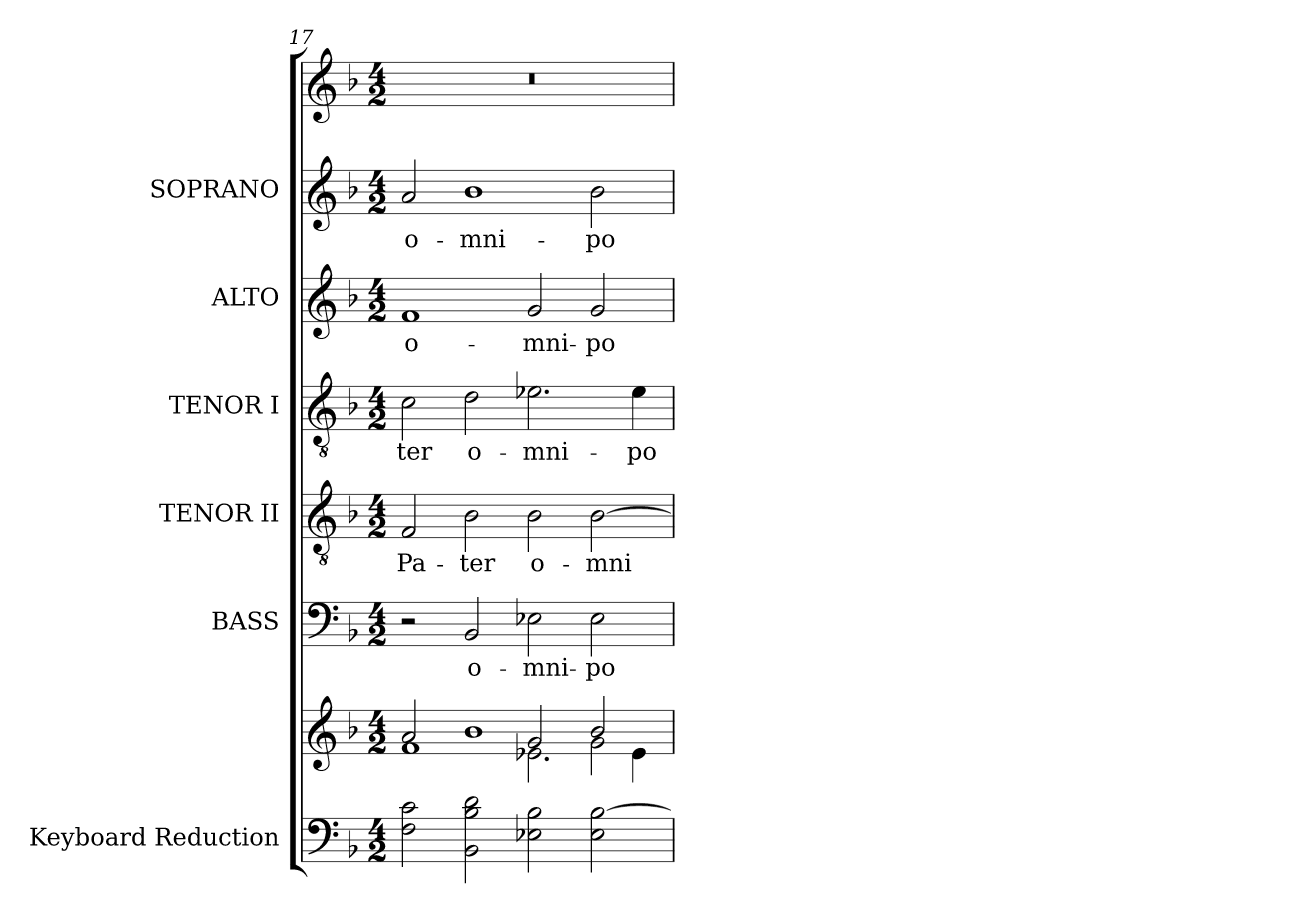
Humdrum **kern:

**kern	**kern	**kern	**text	**kern	**text	**kern	**text	**kern	**text	**kern	**text	**kern
*part7	*part7	*part6	*part6	*part5	*part5	*part4	*part4	*part3	*part3	*part2	*part2	*part1
*staff8	*staff7	*staff6	*staff6	*staff5	*staff5	*staff4	*staff4	*staff3	*staff3	*staff2	*staff2	*staff1
*I"Keyboard Reduction	*	*I"BASS	*	*I"TENOR II	*	*I"TENOR I	*	*I"ALTO	*	*I"SOPRANO	*	*
*I'Reduc.	*	*I'B.	*	*I'T. II	*	*I'T. I	*	*I'A.	*	*I'S.	*	*
!!LO:LB:g=z
*clefF4	*clefG2	*clefF4	*	*clefGv2	*	*clefGv2	*	*clefG2	*	*clefG2	*	*clefG2
*	*	*	*	*ITrd7c12	*	*ITrd7c12	*	*	*	*	*	*
*k[b-]	*k[b-]	*k[b-]	*	*k[b-]	*	*k[b-]	*	*k[b-]	*	*k[b-]	*	*k[b-]
*F:	*F:	*F:	*	*F:	*	*F:	*	*F:	*	*F:	*	*F:
*M4/2	*M4/2	*M4/2	*	*M4/2	*	*M4/2	*	*M4/2	*	*M4/2	*	*M4/2
=17	=17	=17	=17	=17	=17	=17	=17	=17	=17	=17	=17	=17
*^	*^	*	*	*	*	*	*	*	*	*	*	*
*	*^	*	*^	*	*	*	*	*	*	*	*	*	*	*
!	!	!	!	!	!	!	!	!	!LO:LY:b:color=#000000	!	!	!	!	!	!	!
!	!	!	!	!	!	!	!	!	!	!	!LO:LY:b:color=#000000	!	!	!	!	!
!	!	!	!	!	!	!	!	!	!	!	!	!	!LO:LY:b:color=#000000	!	!	!
!	!	!	!	!	!	!	!	!	!	!	!	!	!	!	!LO:LY:b:color=#000000	!LO:N:vis=1
2Fi\ 2ci	1ryy	2ryy	2ai/	1fi	1ryy	2r	.	2FFi/	Pa-	2Ci\	-ter	1fi	o-	2ai/	o-	0r
!	!	!	!	!	!	!	!LO:LY:b:color=#000000	!	!	!	!	!	!	!	!	!
!	!	!	!	!	!	!	!	!	!LO:LY:b:color=#000000	!	!	!	!	!	!	!
!	!	!	!	!	!	!	!	!	!	!	!LO:LY:b:color=#000000	!	!	!	!	!
!	!	!	!	!	!	!	!	!	!	!	!	!	!	!	!LO:LY:b:color=#000000	!
2BB-i\ 2B-i 2di	.	1.ryy	1b-i	.	.	2BB-i/	o-	2BB-i\	-ter	2Di\	o-	.	.	1b-i	-mni-	.
!	!	!	!	!	!	!	!LO:LY:b:color=#000000	!	!	!	!	!	!	!	!	!
!	!	!	!	!	!	!	!	!	!LO:LY:b:color=#000000	!	!	!	!	!	!	!
!	!	!	!	!	!	!	!	!	!	!	!LO:LY:b:color=#000000	!	!	!	!	!
!	!	!	!	!	!	!	!	!	!	!	!	!	!LO:LY:b:color=#000000	!	!	!
1ryy	2E-Xi\ 2B-i	.	.	2gi/	2.e-Xi\	2E-Xi\	-mni-	2BB-i\	o-	2.E-Xi\	-mni-	2gi/	-mni-	.	.	.
!	!	!	!	!	!	!	!LO:LY:b:color=#000000	!	!	!	!	!	!	!	!	!
!	!	!	!	!	!	!	!	!	!LO:LY:b:color=#000000	!	!	!	!	!	!	!
!	!	!	!	!	!	!	!	!	!	!	!	!	!LO:LY:b:color=#000000	!	!	!
!	!	!	!	!	!	!	!	!	!	!	!	!	!	!	!LO:LY:b:color=#000000	!
.	2E-i\ [2B-i	.	2b-i/	2gi\	.	2E-i\	-po-	[2BB-i\	-mni-	.	.	2gi/	-po-	2b-i\	-po-	.
!	!	!	!	!	!	!	!	!	!	!	!LO:LY:b:color=#000000	!	!	!	!	!
.	.	.	.	.	4e-i\	.	.	.	.	4E-i\	-po-	.	.	.	.	.
*v	*v	*v	*	*	*	*	*	*	*	*	*	*	*	*	*	*
*	*v	*v	*v	*	*	*	*	*	*	*	*	*	*	*
=	=	=	=	=	=	=	=	=	=	=	=	=
*-	*-	*-	*-	*-	*-	*-	*-	*-	*-	*-	*-	*-
